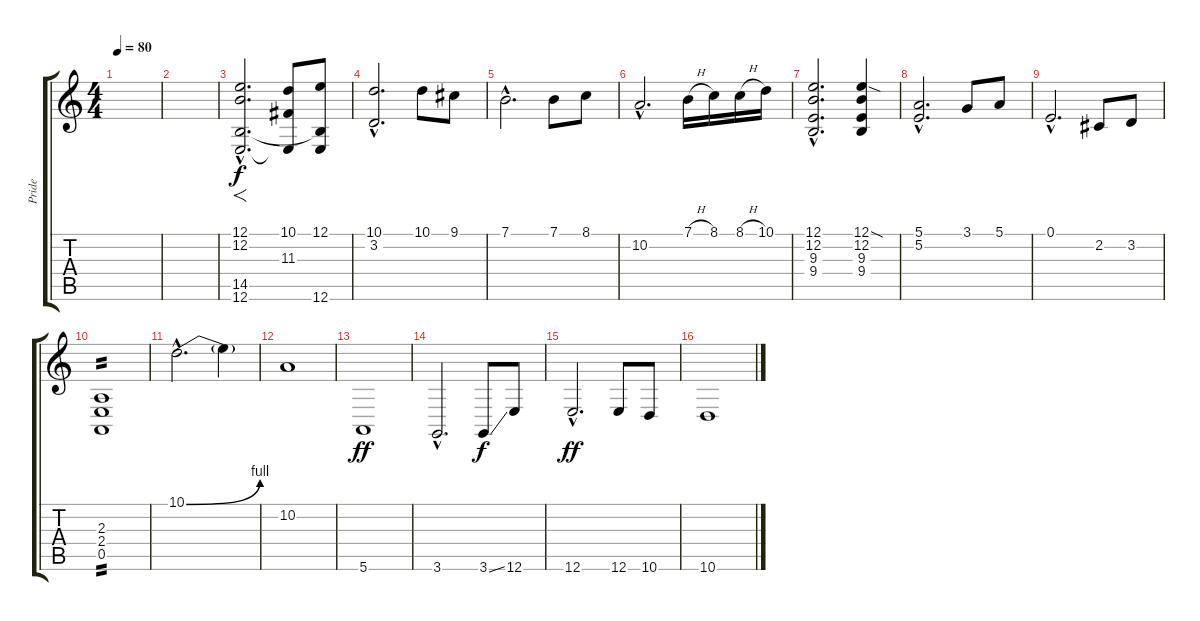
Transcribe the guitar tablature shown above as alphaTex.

\track ("Pride" "Pride") {instrument stringensemble1}
\staff {score tabs}
\tuning (E4 B3 G3 D3 A2 E2) {hide}
\ts (4 4)
\tempo 80
\clef g2
\ks c
|
|
(12.1{hac} 12.2{hac} 14.5{hac} 12.6{hac}).2{f d} (10.1 11.3 12.6{t}).8 (12.1 14.5{t} 12.6).8 |
(10.1{hac} 3.2{hac}).2{d} 10.1.8 9.1.8 |
7.1{hac}.2{d} 7.1.8 8.1.8 |
10.2{hac}.2{d} 7.1{h}.16 8.1.16 8.1{h}.16 10.1.16 |
(12.1{hac} 12.2{hac} 9.3{hac} 9.4{hac}).2{d} (12.1{sod} 12.2 9.3 9.4).4 |
(5.1{hac} 5.2{hac}).2{d} 3.1.8 5.1.8 |
0.1{hac}.2{d} 2.2.8 3.2.8 |
(2.3 2.4 0.5).1{tp 2} |
10.1{be (bend 0 0 60 4) hac}.2{d} 10.1{t}.4 |
10.2.1 |
5.6.1{dy ff} |
3.6{hac}.2{d} 3.6{ss}.8{dy f} 12.6.8 |
12.6{hac}.2{d dy ff} 12.6.8 10.6.8 |
10.6.1
